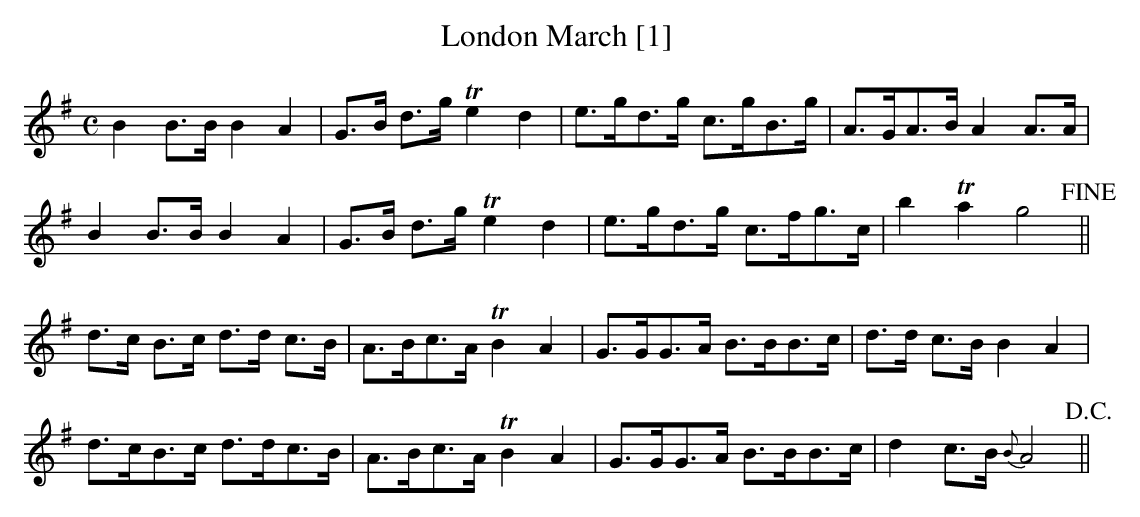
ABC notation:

X:1
T:London March [1]
M:C
L:1/8
K:G
B2 B>B B2A2|G>B d>g Te2d2|e>gd>g c>gB>g|A>GA>B A2 A>A|
B2 B>B B2A2|G>B d>g Te2d2|e>gd>g c>fg>c’|b2Ta2g4!fine!||
d>c B>c d>d c>B|A>Bc>A TB2A2|G>GG>A B>BB>c|d>d c>B B2A2|
d>cB>c d>dc>B|A>Bc>A TB2A2|G>GG>A B>BB>c|d2 c>B {B}A4!D.C.!||
